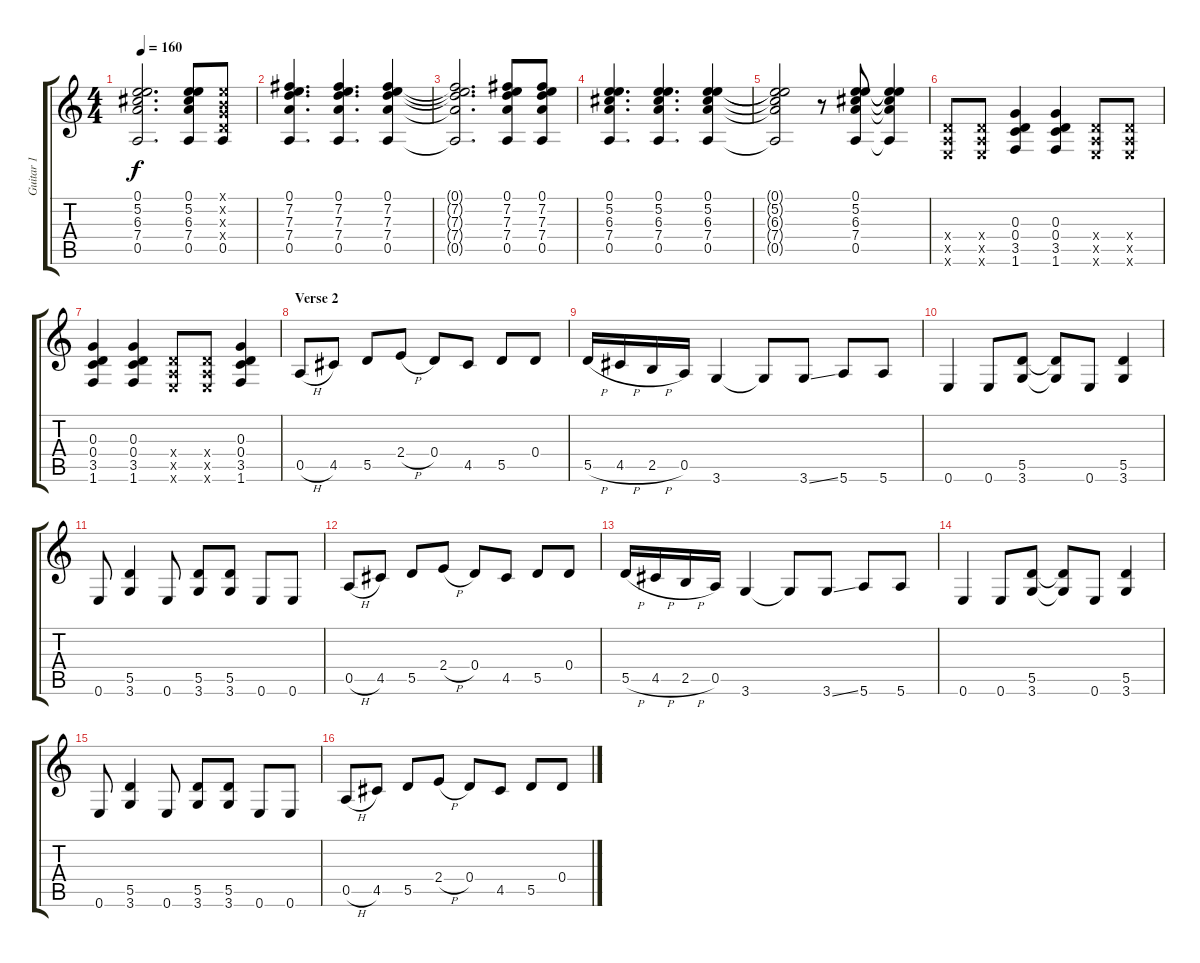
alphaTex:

\track ("Guitar 1" "Guitar 1") {instrument overdrivenguitar}
\staff {score tabs}
\tuning (E4 B3 G3 D3 A2 E2) {hide}
\ts (4 4)
\tempo 160
\clef g2
\ks c
(0.1{t} 5.2{t} 6.3{t} 7.4{t} 0.5{t}).2{d dy f} (0.1 5.2 6.3 7.4 0.5).8 (0.1{x} 0.2{x} 0.3{x} 0.4{x} 0.5).8 |
(0.1 7.2 7.3 7.4 0.5).4{d} (0.1 7.2 7.3 7.4 0.5).4{d} (0.1 7.2 7.3 7.4 0.5).4 |
(0.1{t} 7.2{t} 7.3{t} 7.4{t} 0.5{t}).2{d} (0.1 7.2 7.3 7.4 0.5).8 (0.1 7.2 7.3 7.4 0.5).8 |
(0.1 5.2 6.3 7.4 0.5).4{d} (0.1 5.2 6.3 7.4 0.5).4{d} (0.1 5.2 6.3 7.4 0.5).4 |
(0.1{t} 5.2{t} 6.3{t} 7.4{t} 0.5{t}).2 r.8 (0.1 5.2 6.3 7.4 0.5).8 (0.1{t} 5.2{t} 6.3{t} 7.4{t} 0.5{t}).4 |
(0.4{x} 0.5{x} 0.6{x}).8 (0.4{x} 0.5{x} 0.6{x}).8 (0.3 0.4 3.5 1.6).4 (0.3 0.4 3.5 1.6).4 (0.4{x} 0.5{x} 0.6{x}).8 (0.4{x} 0.5{x} 0.6{x}).8 |
(0.3 0.4 3.5 1.6).4 (0.3 0.4 3.5 1.6).4 (0.4{x} 0.5{x} 0.6{x}).8 (0.4{x} 0.5{x} 0.6{x}).8 (0.3 0.4 3.5 1.6).4 |
\section ("" "Verse 2")
0.5{h}.8 4.5.8 5.5.8 2.4{h}.8 0.4.8 4.5.8 5.5.8 0.4.8 |
5.5{h}.16 4.5{h}.16 2.5{h}.16 0.5.16 3.6.4 3.6{t}.8 3.6{ss}.8 5.6.8 5.6.8 |
0.6.4 0.6.8 (5.5 3.6).8 (5.5{t} 3.6{t}).8 0.6.8 (5.5 3.6).4 |
0.6.8 (5.5 3.6).4 0.6.8 (5.5 3.6).8 (5.5 3.6).8 0.6.8 0.6.8 |
0.5{h}.8 4.5.8 5.5.8 2.4{h}.8 0.4.8 4.5.8 5.5.8 0.4.8 |
5.5{h}.16 4.5{h}.16 2.5{h}.16 0.5.16 3.6.4 3.6{t}.8 3.6{ss}.8 5.6.8 5.6.8 |
0.6.4 0.6.8 (5.5 3.6).8 (5.5{t} 3.6{t}).8 0.6.8 (5.5 3.6).4 |
0.6.8 (5.5 3.6).4 0.6.8 (5.5 3.6).8 (5.5 3.6).8 0.6.8 0.6.8 |
0.5{h}.8 4.5.8 5.5.8 2.4{h}.8 0.4.8 4.5.8 5.5.8 0.4.8
